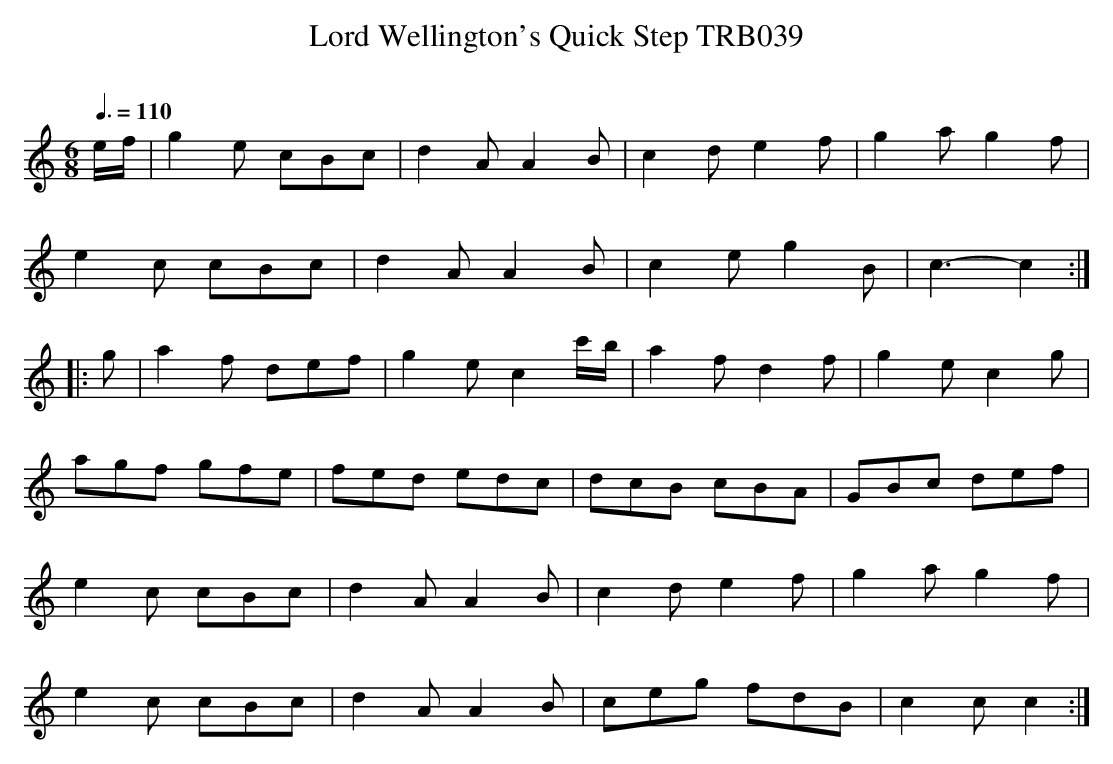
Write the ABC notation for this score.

X:1
T:Lord Wellington's Quick Step TRB039
Q:3/8=110
L:1/8
M:6/8
O:
K:C
e/f/ | g2 e cBc | d2 A A2 B | c2 d e2 f | g2 a g2 f |
e2 c cBc | d2 A A2 B | c2 e g2 B | c3- c2 :|
|:g | a2 f def | g2 e c2 c'/b/ | a2 f d2 f | g2 e c2 g |
agf gfe | fed edc | dcB cBA | GBc def |
e2 c cBc | d2 A A2 B | c2 d e2 f | g2 a g2 f |
e2 c cBc | d2 A A2 B | ceg fdB | c2 c c2 :|
